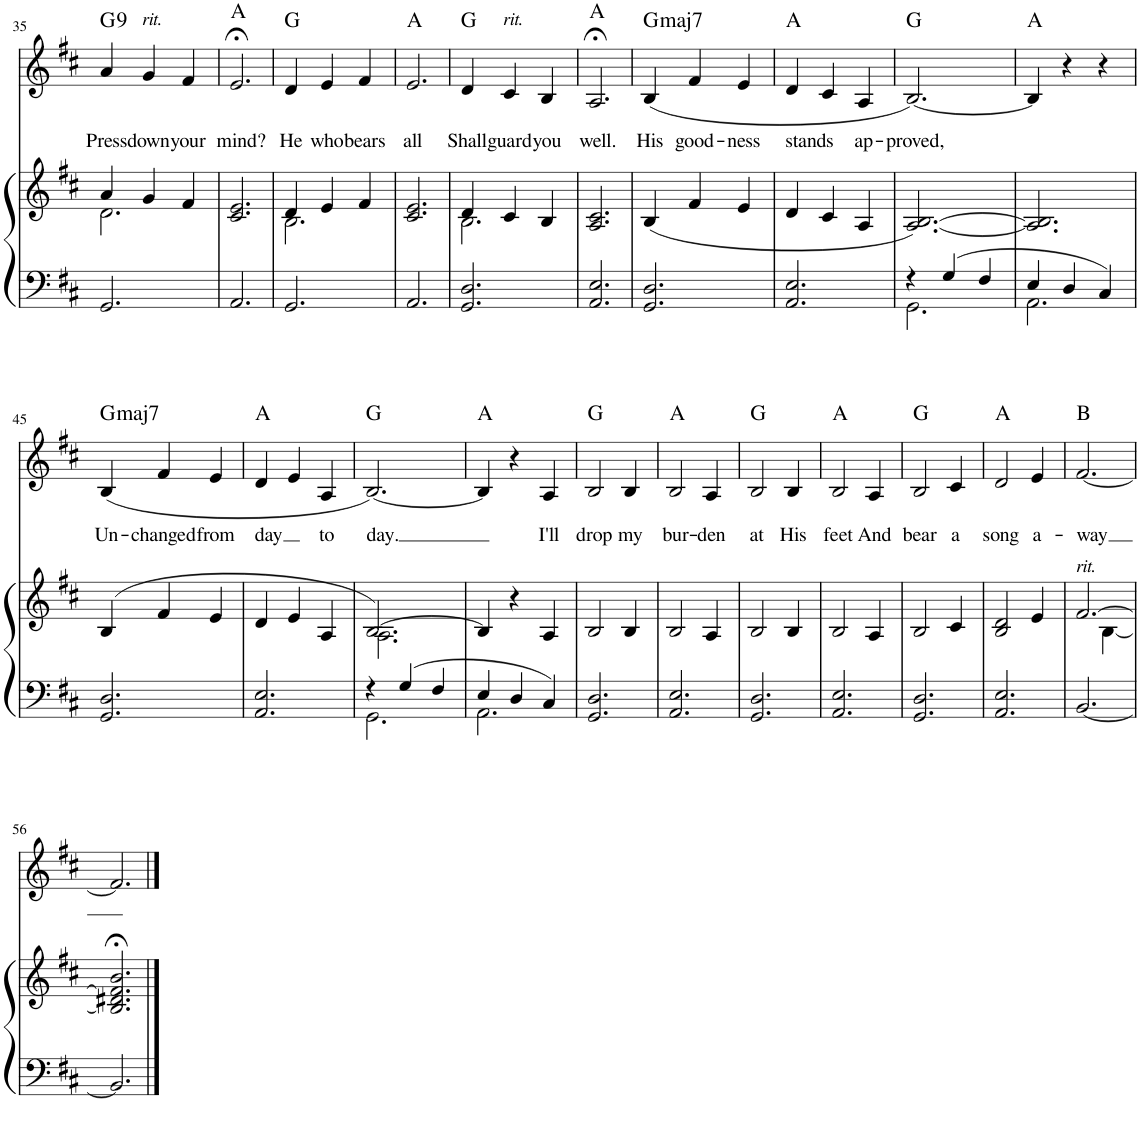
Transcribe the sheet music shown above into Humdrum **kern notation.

**kern	**kern	**kern	**text	**harte
*part2	*part2	*part1	*part1	*part1
*staff3	*staff2	*staff1	*staff1	*
*I"Piano	*	*I"Voice	*	*
*I'Pno	*	*I'V	*	*
!!LO:PB:g=z
*clefF4	*clefG2	*clefG2	*	*
*k[f#c#]	*k[f#c#]	*k[f#c#]	*	*
*D:	*D:	*D:	*	*
*M3/4	*M3/4	*M3/4	*	*
=35	=35	=35	=35	=35
*	*^	*	*	*
!	!	!	!	!LO:LY:b	!LO:H:kt=9
2.GG/	4a/	2.d\	4a/	-Press	G:9
!	!	!	!LO:TX:a:i:t=rit.	!	!
!	!	!	!	!LO:LY:b	!
.	4g/	.	4g/	-down	.
!	!	!	!	!LO:LY:b	!
.	4f#/	.	4f#/	-your	.
*	*v	*v	*	*	*
=36	=36	=36	=36	=36
!	!	!	!LO:LY:b	!
2.AA/	2.c#/ 2.e/	2.e;</	-mind?	A:maj
=37	=37	=37	=37	=37
*	*^	*	*	*
!	!	!	!	!LO:LY:b	!
2.GG/	4d/	2.B\	4d/	-He	G:maj
!	!	!	!	!LO:LY:b	!
.	4e/	.	4e/	-who	.
!	!	!	!	!LO:LY:b	!
.	4f#/	.	4f#/	-bears	.
*	*v	*v	*	*	*
=38	=38	=38	=38	=38
!	!	!	!LO:LY:b	!
2.AA/	2.c#/ 2.e/	2.e/	-all	A:maj
=39	=39	=39	=39	=39
*	*^	*	*	*
!	!	!	!	!LO:LY:b	!
2.GG/ 2.D/	4d/	2.B\	4d/	-Shall	G:maj
!	!	!	!LO:TX:a:i:t=rit.	!	!
!	!	!	!	!LO:LY:b	!
.	4c#/	.	4c#/	-guard	.
!	!	!	!	!LO:LY:b	!
.	4B/	.	4B/	-you	.
*	*v	*v	*	*	*
=40	=40	=40	=40	=40
!	!	!	!LO:LY:b	!
2.AA/ 2.E/	2.A/ 2.c#/	2.A;</	-well.	A:maj
=41	=41	=41	=41	=41
!	!	!	!LO:LY:b	!LO:H:kt=maj7
2.GG/ 2.D/	(4B/	(4B/	-His	G:maj7
!	!	!	!LO:LY:b	!
.	4f#/	4f#/	-good-	.
!	!	!	!LO:LY:b	!
.	4e/	4e/	-ness	.
=42	=42	=42	=42	=42
!	!	!	!LO:LY:b	!
2.AA/ 2.E/	4d/	4d/	-stands	A:maj
.	4c#/	4c#/	.	.
!	!	!	!LO:LY:b	!
.	4A/	4A/	-ap-	.
=43	=43	=43	=43	=43
*^	*	*	*	*
!	!	!	!	!LO:LY:b	!
4r	2.GG\	[2.A/ [2.B/)	[2.B/)	-proved,	G:maj
4G/	.	.	.	.	.
4F#/	.	.	.	.	.
=44	=44	=44	=44	=44	=44
4E/	2.AA\	2.A/] 2.B/]	4B/]	.	A:maj
4D/	.	.	4r	.	.
4C#/	.	.	4r	.	.
*v	*v	*	*	*	*
!!LO:LB:g=z
=45	=45	=45	=45	=45
!	!	!	!LO:LY:b	!LO:H:kt=maj7
2.GG/ 2.D/	(4B/	(4B/	-Un-	G:maj7
!	!	!	!LO:LY:b	!
.	4f#/	4f#/	-changed	.
!	!	!	!LO:LY:b	!
.	4e/	4e/	-from	.
=46	=46	=46	=46	=46
!	!	!	!LO:LY:b	!
2.AA/ 2.E/	4d/	4d/	-day	A:maj
.	4e/	4e/	.	.
!	!	!	!LO:LY:b	!
.	4A/	4A/	-to	.
=47	=47	=47	=47	=47
*^	*^	*	*	*
!	!	!	!	!	!LO:LY:b	!
4r	2.GG\	[2.B/)	2.A\	[2.B/)	-day.	G:maj
4G/	.	.	.	.	.	.
4F#/	.	.	.	.	.	.
*	*	*v	*v	*	*	*
=48	=48	=48	=48	=48	=48
4E/	2.AA\	4B/]	4B/]	.	A:maj
4D/	.	4r	4r	.	.
!	!	!	!	!LO:LY:b	!
4C#/	.	4A/	4A/	-I'll	.
*v	*v	*	*	*	*
=49	=49	=49	=49	=49
!	!	!	!LO:LY:b	!
2.GG/ 2.D/	2B/	2B/	-drop	G:maj
!	!	!	!LO:LY:b	!
.	4B/	4B/	-my	.
=50	=50	=50	=50	=50
!	!	!	!LO:LY:b	!
2.AA/ 2.E/	2B/	2B/	-bur-	A:maj
!	!	!	!LO:LY:b	!
.	4A/	4A/	-den	.
=51	=51	=51	=51	=51
!	!	!	!LO:LY:b	!
2.GG/ 2.D/	2B/	2B/	-at	G:maj
!	!	!	!LO:LY:b	!
.	4B/	4B/	-His	.
=52	=52	=52	=52	=52
!	!	!	!LO:LY:b	!
2.AA/ 2.E/	2B/	2B/	-feet	A:maj
!	!	!	!LO:LY:b	!
.	4A/	4A/	-And	.
=53	=53	=53	=53	=53
!	!	!	!LO:LY:b	!
2.GG/ 2.D/	2B/	2B/	-bear	G:maj
!	!	!	!LO:LY:b	!
.	4c#/	4c#/	-a	.
=54	=54	=54	=54	=54
!	!	!	!LO:LY:b	!
2.AA/ 2.E/	2B/ 2d/	2d/	-song	A:maj
!	!	!	!LO:LY:b	!
.	4e/	4e/	-a-	.
=55	=55	=55	=55	=55
*^	*^	*	*	*
!	!	!LO:TX:a:i:t=rit.	!	!	!	!
!	!	!	!	!	!LO:LY:b	!
[2.BB/	4ryy	[2.f#/	2ryy	[2.f#/	-way	B:maj
.	2ryy	.	.	.	.	.
.	.	.	[4B\	.	.	.
*v	*v	*	*	*	*	*
*	*v	*v	*	*	*
!!LO:LB:g=z
=56	=56	=56	=56	=56
2.BB/]	2.B/];< 2.d#X/;< 2.f#/];< 2.b/;<	2.f#/]	.	.
==	==	==	==	==
*-	*-	*-	*-	*-
